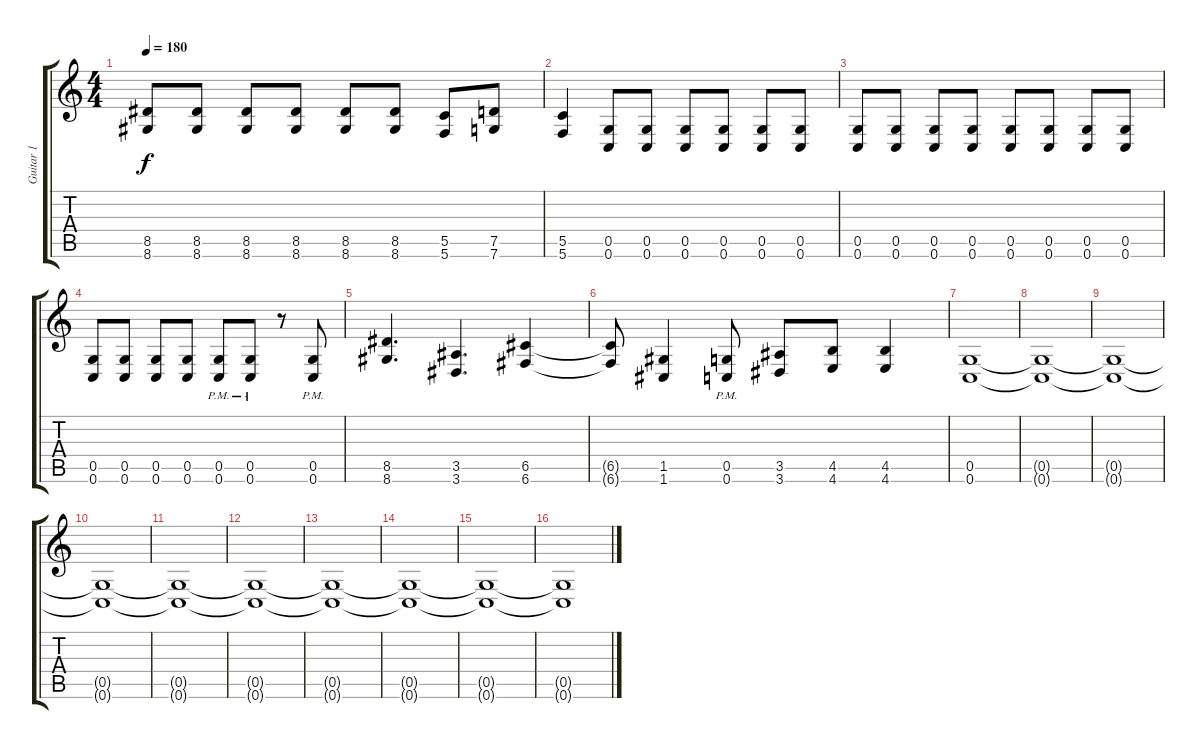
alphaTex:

\track ("Guitar 1" "Guitar 1") {instrument distortionguitar}
\staff {score tabs}
\tuning (D4 A3 F3 C3 G2 C2) {hide}
\ts (4 4)
\tempo 180
\clef g2
\ks c
(8.5 8.6).8{dy f} (8.5 8.6).8 (8.5 8.6).8 (8.5 8.6).8 (8.5 8.6).8 (8.5 8.6).8 (5.5 5.6).8 (7.5 7.6).8 |
(5.5 5.6).4 (0.5 0.6).8 (0.5 0.6).8 (0.5 0.6).8 (0.5 0.6).8 (0.5 0.6).8 (0.5 0.6).8 |
(0.5 0.6).8 (0.5 0.6).8 (0.5 0.6).8 (0.5 0.6).8 (0.5 0.6).8 (0.5 0.6).8 (0.5 0.6).8 (0.5 0.6).8 |
(0.5 0.6).8 (0.5 0.6).8 (0.5 0.6).8 (0.5 0.6).8 (0.5{pm} 0.6{pm}).8 (0.5{pm} 0.6{pm}).8 r.8 (0.5{pm} 0.6{pm}).8 |
(8.5 8.6).4{d} (3.5 3.6).4{d} (6.5 6.6).4 |
(6.5{t} 6.6{t}).8 (1.5 1.6).4 (0.5{pm} 0.6{pm}).8 (3.5 3.6).8 (4.5 4.6).8 (4.5 4.6).4 |
(0.5 0.6).1 |
(0.5{t} 0.6{t}).1 |
(0.5{t} 0.6{t}).1 |
(0.5{t} 0.6{t}).1 |
(0.5{t} 0.6{t}).1{volume 4} |
(0.5{t} 0.6{t}).1 |
(0.5{t} 0.6{t}).1 |
(0.5{t} 0.6{t}).1 |
(0.5{t} 0.6{t}).1 |
(0.5{t} 0.6{t}).1{volume 0}
